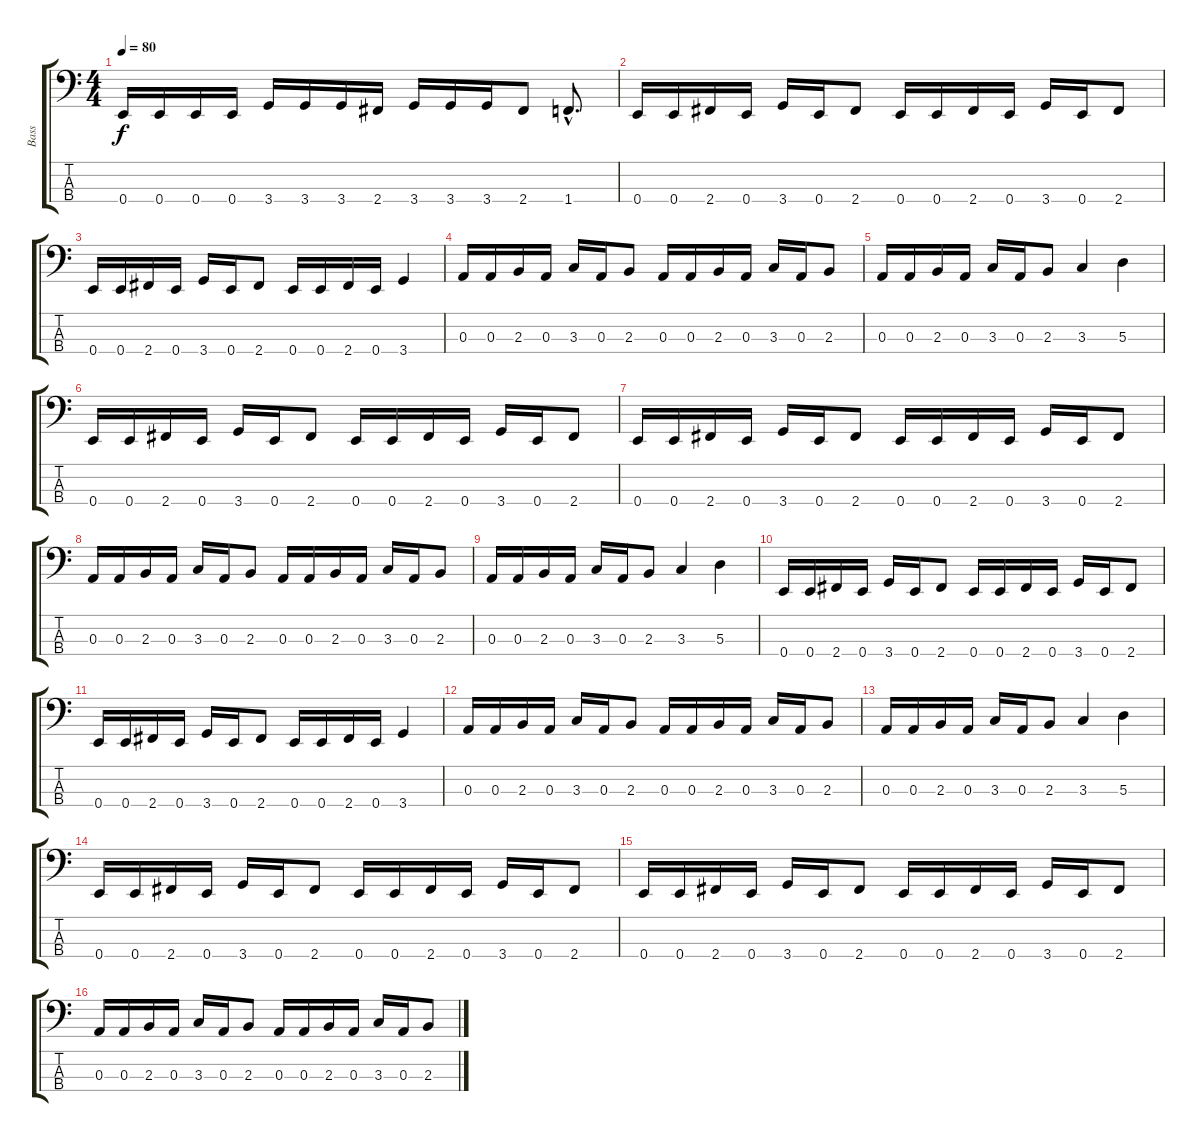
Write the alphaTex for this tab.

\track ("Bass" "Bass") {instrument electricbasspick}
\staff {score tabs}
\tuning (G2 D2 A1 E1) {hide}
\ts (4 4)
\tempo 80
\clef f4
\ks c
0.4.16{dy f} 0.4.16 0.4.16 0.4.16 3.4.16 3.4.16 3.4.16 2.4.16 3.4.16 3.4.16 3.4.16 2.4.8 1.4{hac}.8{d} |
0.4.16{volume 15} 0.4.16 2.4.16 0.4.16 3.4.16 0.4.16 2.4.8 0.4.16 0.4.16 2.4.16 0.4.16 3.4.16 0.4.16 2.4.8 |
0.4.16 0.4.16 2.4.16 0.4.16 3.4.16 0.4.16 2.4.8 0.4.16 0.4.16 2.4.16 0.4.16 3.4.4 |
0.3.16 0.3.16 2.3.16 0.3.16 3.3.16 0.3.16 2.3.8 0.3.16 0.3.16 2.3.16 0.3.16 3.3.16 0.3.16 2.3.8 |
0.3.16 0.3.16 2.3.16 0.3.16 3.3.16 0.3.16 2.3.8 3.3.4 5.3.4 |
0.4.16 0.4.16 2.4.16 0.4.16 3.4.16 0.4.16 2.4.8 0.4.16 0.4.16 2.4.16 0.4.16 3.4.16 0.4.16 2.4.8 |
0.4.16 0.4.16 2.4.16 0.4.16 3.4.16 0.4.16 2.4.8 0.4.16 0.4.16 2.4.16 0.4.16 3.4.16 0.4.16 2.4.8 |
0.3.16 0.3.16 2.3.16 0.3.16 3.3.16 0.3.16 2.3.8 0.3.16 0.3.16 2.3.16 0.3.16 3.3.16 0.3.16 2.3.8 |
0.3.16 0.3.16 2.3.16 0.3.16 3.3.16 0.3.16 2.3.8 3.3.4 5.3.4 |
0.4.16 0.4.16 2.4.16 0.4.16 3.4.16 0.4.16 2.4.8 0.4.16 0.4.16 2.4.16 0.4.16 3.4.16 0.4.16 2.4.8 |
0.4.16 0.4.16 2.4.16 0.4.16 3.4.16 0.4.16 2.4.8 0.4.16 0.4.16 2.4.16 0.4.16 3.4.4 |
0.3.16 0.3.16 2.3.16 0.3.16 3.3.16 0.3.16 2.3.8 0.3.16 0.3.16 2.3.16 0.3.16 3.3.16 0.3.16 2.3.8 |
0.3.16 0.3.16 2.3.16 0.3.16 3.3.16 0.3.16 2.3.8 3.3.4 5.3.4 |
0.4.16{volume 10} 0.4.16 2.4.16 0.4.16 3.4.16 0.4.16 2.4.8 0.4.16 0.4.16 2.4.16 0.4.16 3.4.16 0.4.16 2.4.8 |
0.4.16 0.4.16 2.4.16 0.4.16 3.4.16 0.4.16 2.4.8 0.4.16 0.4.16 2.4.16 0.4.16 3.4.16 0.4.16 2.4.8 |
0.3.16 0.3.16 2.3.16 0.3.16 3.3.16 0.3.16 2.3.8 0.3.16 0.3.16 2.3.16 0.3.16 3.3.16 0.3.16 2.3.8
